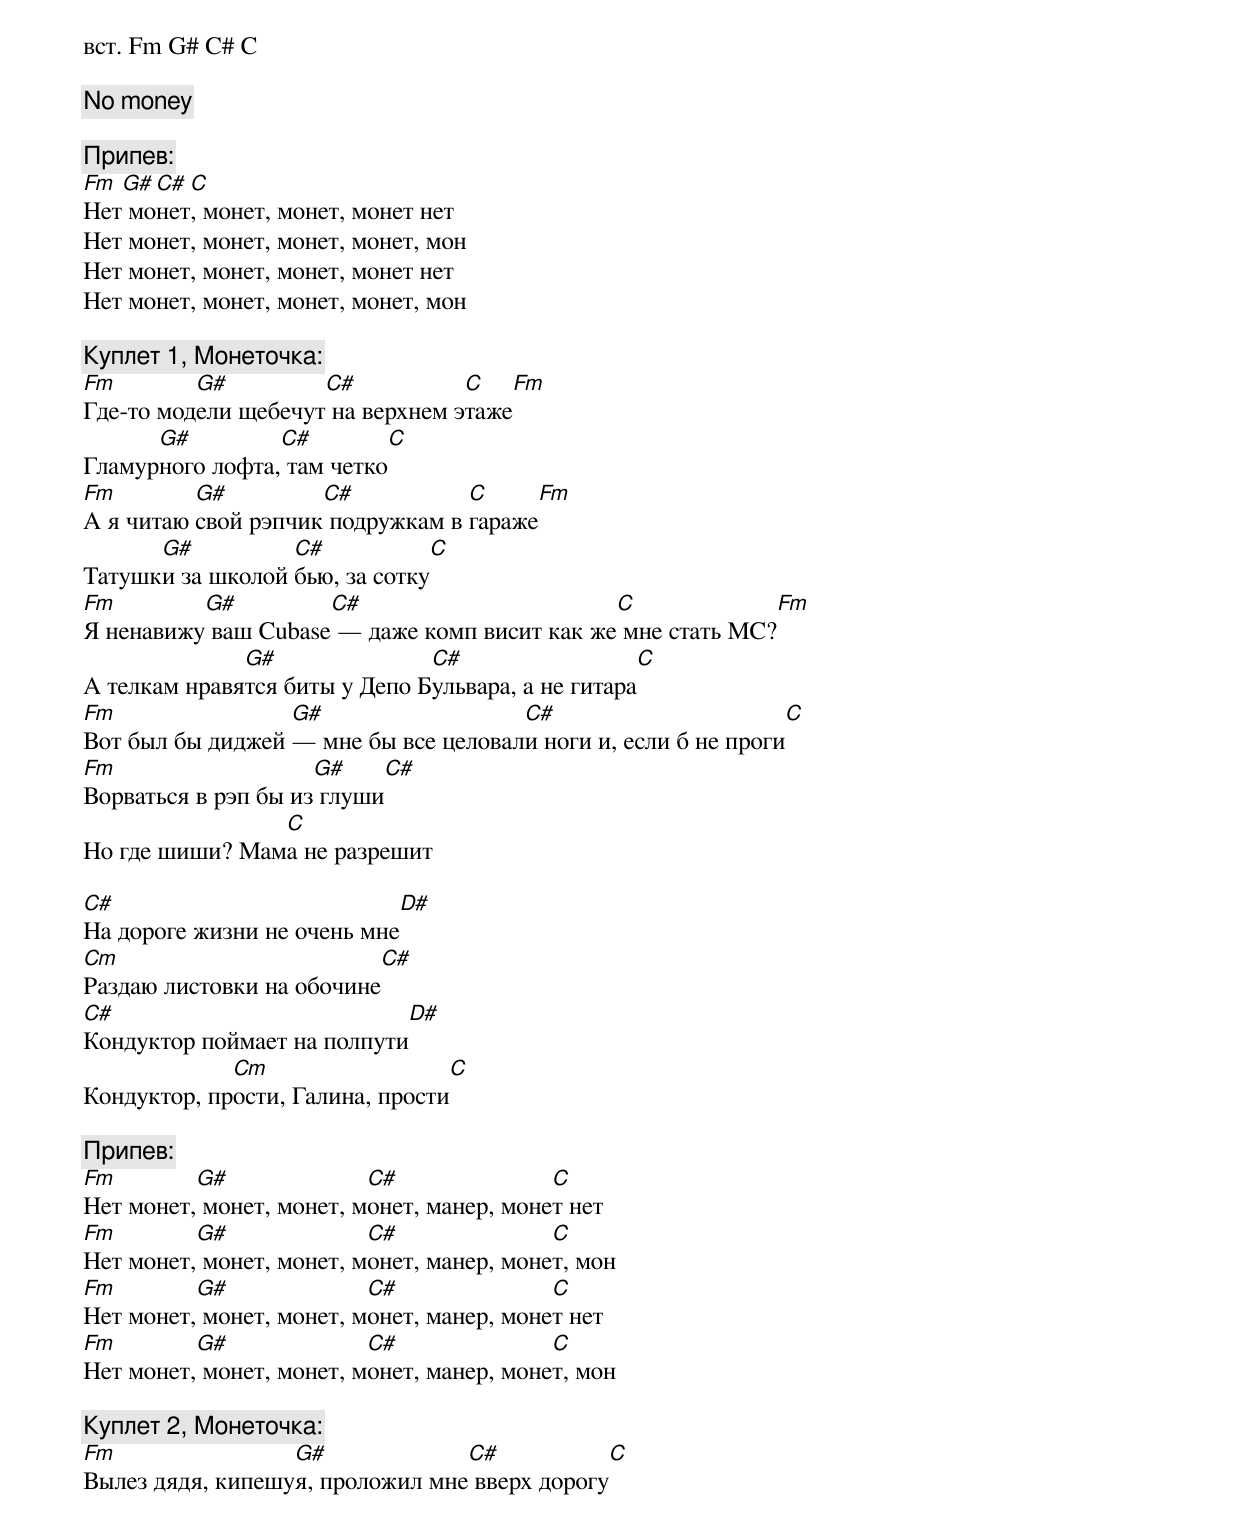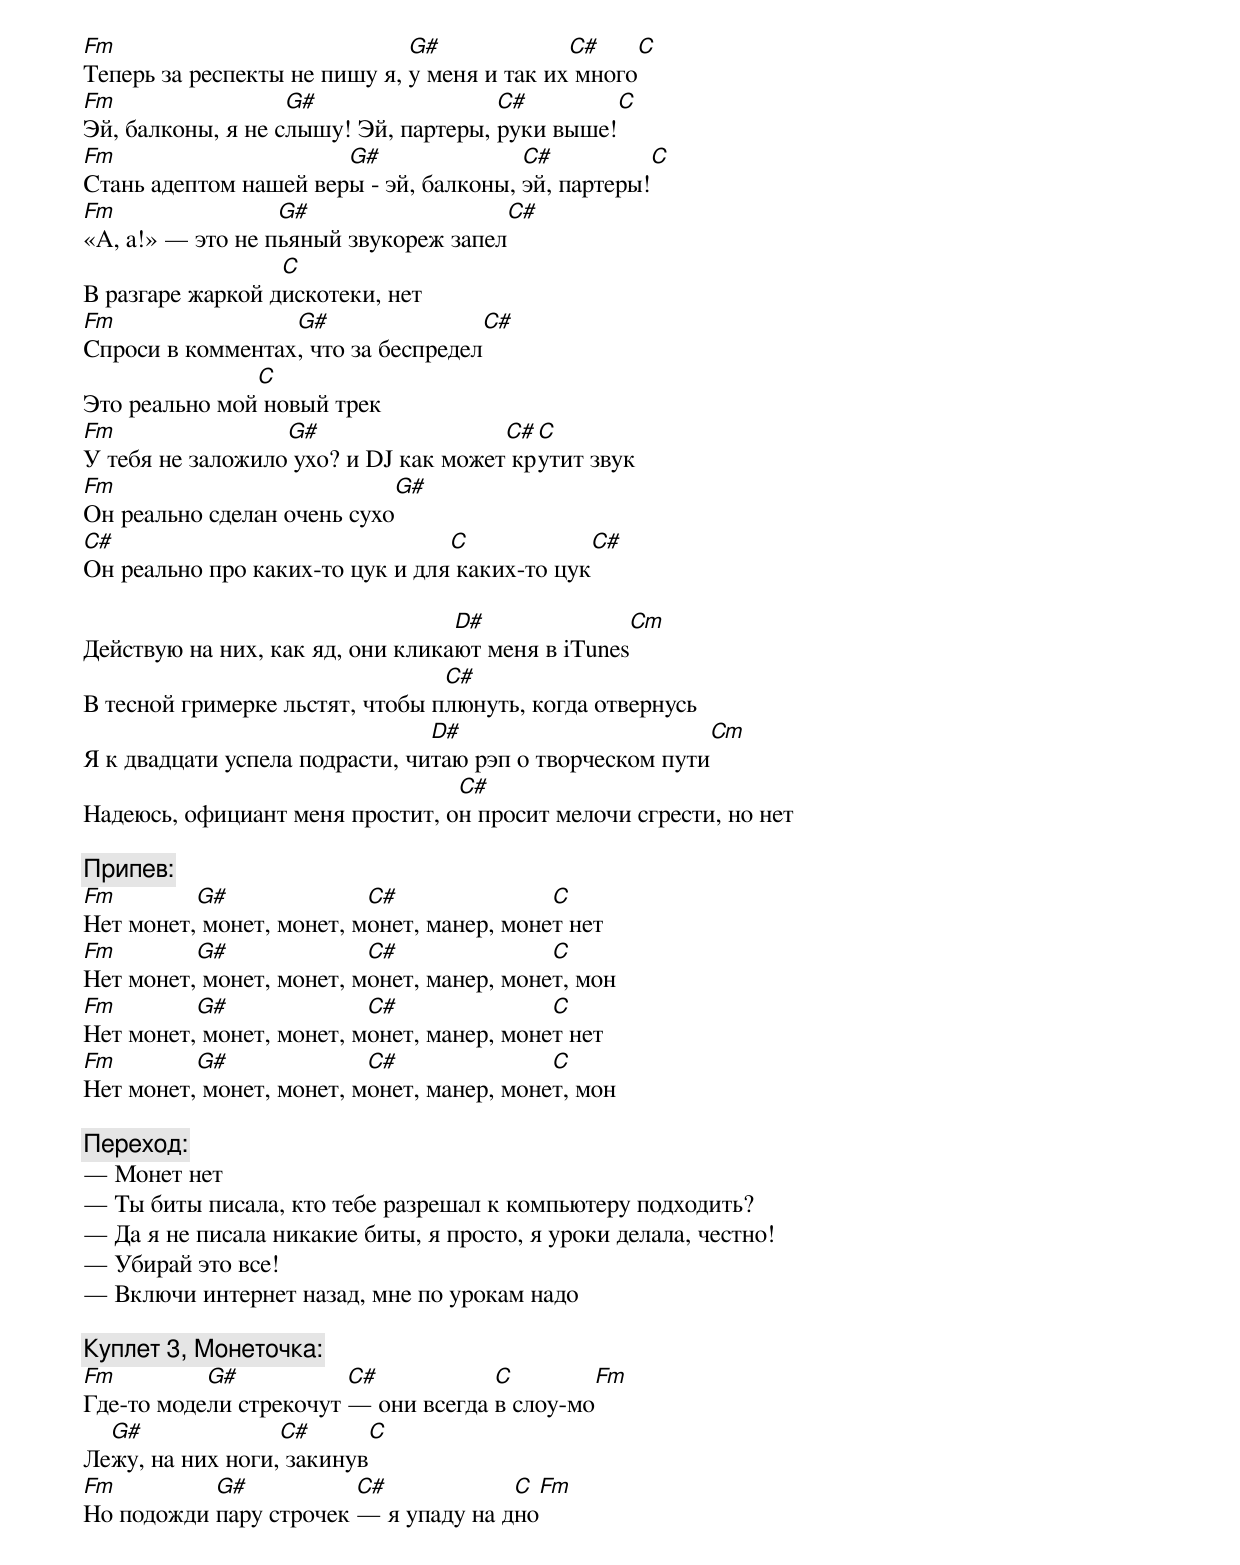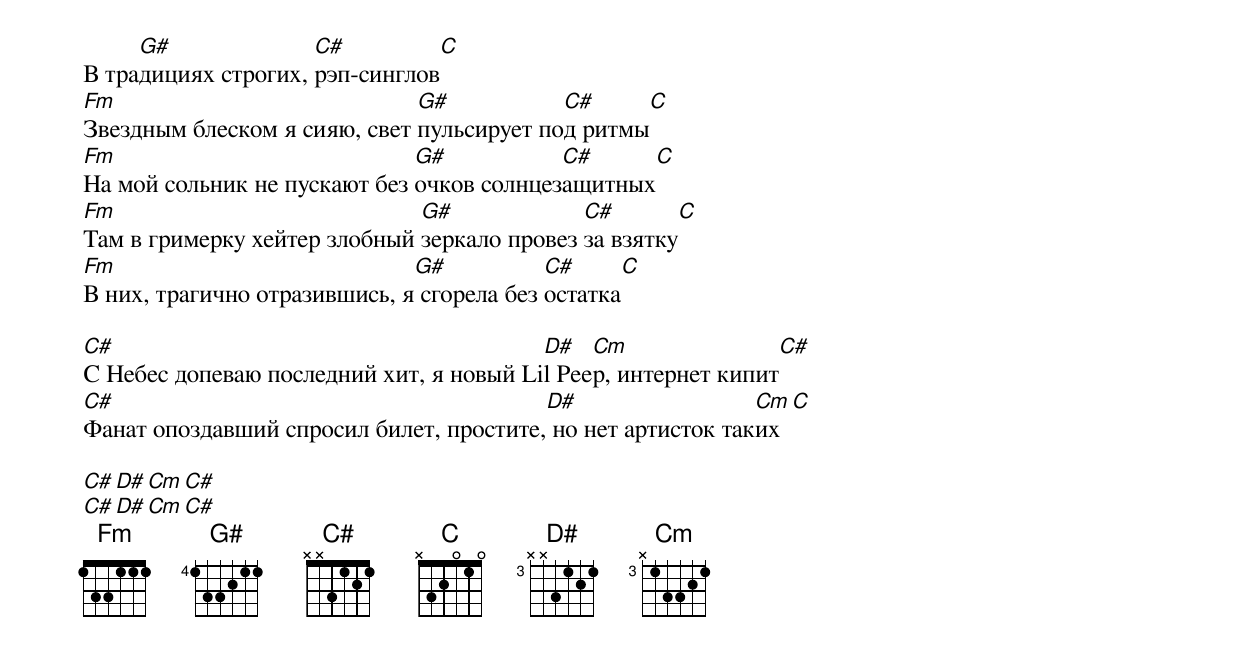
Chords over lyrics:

вст. Fm G# C# C

No money

[Припев]:
Fm G# C# C
Нет монет, монет, монет, монет нет
Нет монет, монет, монет, монет, мон
Нет монет, монет, монет, монет нет
Нет монет, монет, монет, монет, мон

[Куплет 1, Монеточка]:
Fm        G#         C#           C              Fm
Где-то модели щебечут на верхнем этаже
      G#         C#           C
Гламурного лофта, там четко
Fm        G#         C#           C              Fm
А я читаю свой рэпчик подружкам в гараже
      G#          C#           C
Татушки за школой бью, за сотку
Fm        G#         C#                       C                           Fm
Я ненавижу ваш Cubase — даже комп висит как же мне стать МС?
              G#               C#                  C
А телкам нравятся биты у Депо Бульвара, а не гитара
Fm                G#                  C#                           C
Вот был бы диджей — мне бы все целовали ноги и, если б не проги
Fm                   G#         C#
Ворваться в рэп бы из глуши
                C
Но где шиши? Мама не разрешит

C#                                     D#
На дороге жизни не очень мне
Cm                               C#
Раздаю листовки на обочине
C#                                     D#
Кондуктор поймает на полпути
             Cm                               C
Кондуктор, прости, Галина, прости

[Припев]:
Fm        G#              C#               C
Нет монет, монет, монет, монет, манер, монет нет
Fm        G#              C#               C
Нет монет, монет, монет, монет, манер, монет, мон
Fm        G#              C#               C
Нет монет, монет, монет, монет, манер, монет нет
Fm        G#              C#               C
Нет монет, монет, монет, монет, манер, монет, мон

[Куплет 2, Монеточка]:
Fm                G#             C#                 C
Вылез дядя, кипешуя, проложил мне вверх дорогу
Fm                            G#             C#                 C
Теперь за респекты не пишу я, у меня и так их много
Fm                 G#                 C#                  C
Эй, балконы, я не слышу! Эй, партеры, руки выше!
Fm                     G#               C#                    C
Стань адептом нашей веры - эй, балконы, эй, партеры!
Fm                G#                           C#
«А, а!» — это не пьяный звукореж запел
                  C
В разгаре жаркой дискотеки, нет
Fm                G#                           C#
Спроси в комментах, что за беспредел
               C
Это реально мой новый трек
Fm                G#                  C# C
У тебя не заложило ухо? и DJ как может крутит звук
Fm                            G#
Он реально сделан очень сухо
C#                               C                   C#
Он реально про каких-то цук и для каких-то цук

                                  D#                                Cm
Действую на них, как яд, они кликают меня в iTunes
                                 C#
В тесной гримерке льстят, чтобы плюнуть, когда отвернусь
                                D#                                          Cm
Я к двадцати успела подрасти, читаю рэп о творческом пути
                                 C#
Надеюсь, официант меня простит, он просит мелочи сгрести, но нет

[Припев]:
Fm        G#              C#               C
Нет монет, монет, монет, монет, манер, монет нет
Fm        G#              C#               C
Нет монет, монет, монет, монет, манер, монет, мон
Fm        G#              C#               C
Нет монет, монет, монет, монет, манер, монет нет
Fm        G#              C#               C
Нет монет, монет, монет, монет, манер, монет, мон

[Переход]:
— Монет нет
— Ты биты писала, кто тебе разрешал к компьютеру подходить?
— Да я не писала никакие биты, я просто, я уроки делала, честно!
— Убирай это все!
— Включи интернет назад, мне по урокам надо

[Куплет 3, Монеточка]:
Fm         G#           C#           C              Fm
Где-то модели стрекочут — они всегда в слоу-мо
  G#              C#           C
Лежу, на них ноги, закинув
Fm         G#           C#            C              Fm
Но подожди пару строчек — я упаду на дно
     G#              C#           C
В традициях строгих, рэп-синглов
Fm                            G#           C#            C
Звездным блеском я сияю, свет пульсирует под ритмы
Fm                            G#           C#            C
На мой сольник не пускают без очков солнцезащитных
Fm                            G#             C#            C
Там в гримерку хейтер злобный зеркало провез за взятку
Fm                            G#           C#            C
В них, трагично отразившись, я сгорела без остатка

C#                                       D#   Cm                                    C#
С Небес допеваю последний хит, я новый Lil Peep, интернет кипит
C#                                       D#                  Cm                           C
Фанат опоздавший спросил билет, простите, но нет артисток таких

C# D# Cm C#
C# D# Cm C#
